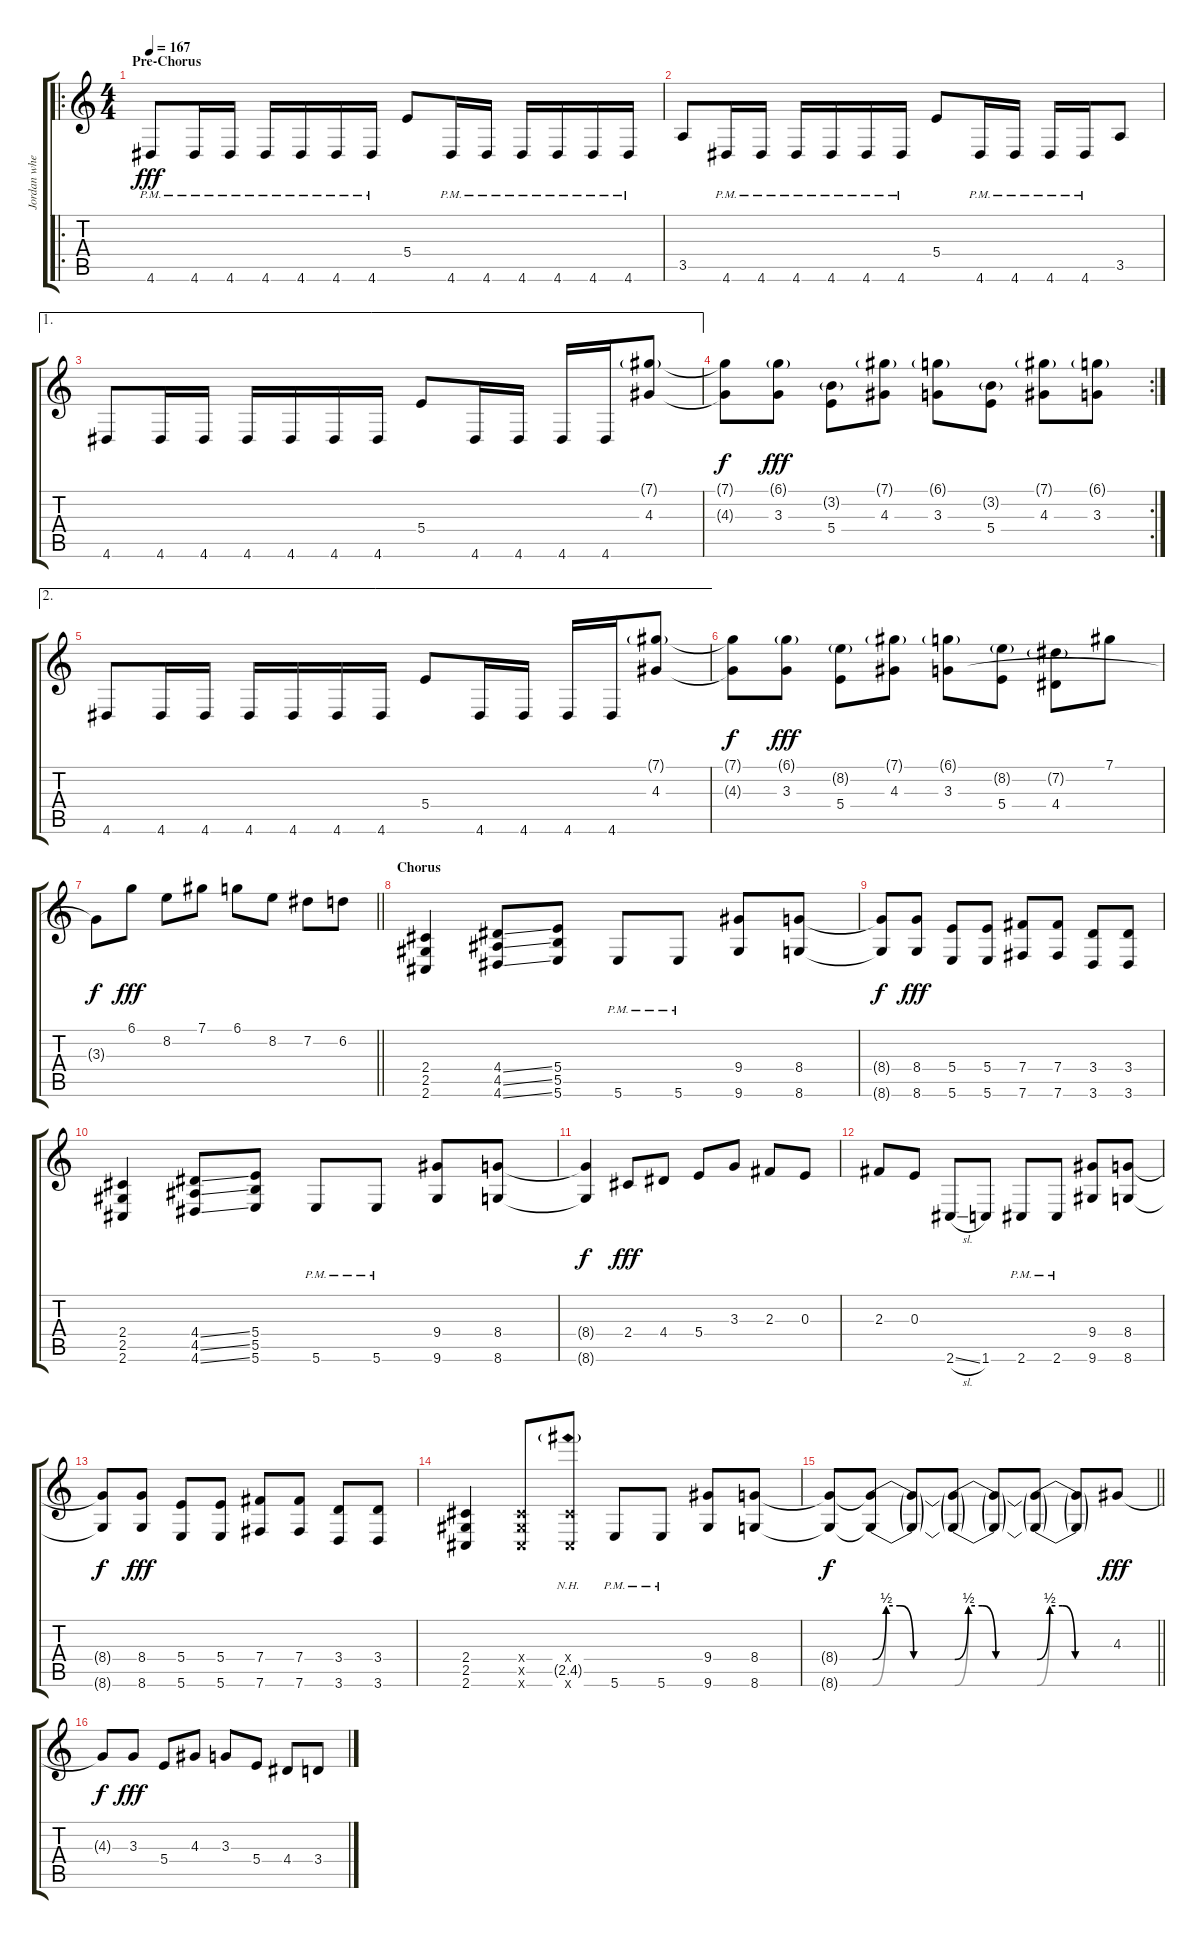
\track ("Jordan whelan" "Jordan whe") {instrument distortionguitar}
\staff {score tabs}
\tuning (Db4 Ab3 E3 B2 Gb2 B1) {hide}
\ro
\ts (4 4)
\section ("" "Pre-Chorus")
\tempo 167
\clef g2
\ks c
4.6{pm}.8{dy fff} 4.6{pm}.16 4.6{pm}.16 4.6{pm}.16 4.6{pm}.16 4.6{pm}.16 4.6{pm}.16 5.4.8 4.6{pm}.16 4.6{pm}.16 4.6{pm}.16 4.6{pm}.16 4.6{pm}.16 4.6{pm}.16 |
3.5.8 4.6{pm}.16 4.6{pm}.16 4.6{pm}.16 4.6{pm}.16 4.6{pm}.16 4.6{pm}.16 5.4.8 4.6{pm}.16 4.6{pm}.16 4.6{pm}.16 4.6{pm}.16 3.5.8 |
\ae 1
4.6.8 4.6.16 4.6.16 4.6.16 4.6.16 4.6.16 4.6.16 5.4.8 4.6.16 4.6.16 4.6.16 4.6.16 (7.1{g} 4.3).8 |
\rc 2
(7.1{t} 4.3{t}).8{dy f} (6.1{g} 3.3).8{dy fff} (3.2{g} 5.4).8 (7.1{g} 4.3).8 (6.1{g} 3.3).8 (3.2{g} 5.4).8 (7.1{g} 4.3).8 (6.1{g} 3.3).8 |
\ae 2
4.6.8 4.6.16 4.6.16 4.6.16 4.6.16 4.6.16 4.6.16 5.4.8 4.6.16 4.6.16 4.6.16 4.6.16 (7.1{g} 4.3).8 |
(7.1{t} 4.3{t}).8{dy f} (6.1{g} 3.3).8{dy fff} (8.2{g} 5.4).8 (7.1{g} 4.3).8 (6.1{g} 3.3).8 (8.2{g} 5.4).8 (7.2{g} 4.4).8 7.1.8 |
\barLineRight lightlight
3.3{t}.8{dy f} 6.1.8{dy fff} 8.2.8 7.1.8 6.1.8 8.2.8 7.2.8 6.2.8 |
\section ("" "Chorus")
(2.4 2.5 2.6).4 (4.4{ss} 4.5{ss} 4.6{ss}).8 (5.4 5.5 5.6).8 5.6{pm}.8 5.6{pm}.8 (9.4 9.6).8 (8.4 8.6).8 |
(8.4{t} 8.6{t}).8{dy f} (8.4 8.6).8{dy fff} (5.4 5.6).8 (5.4 5.6).8 (7.4 7.6).8 (7.4 7.6).8 (3.4 3.6).8 (3.4 3.6).8 |
(2.4 2.5 2.6).4 (4.4{ss} 4.5{ss} 4.6{ss}).8 (5.4 5.5 5.6).8 5.6{pm}.8 5.6{pm}.8 (9.4 9.6).8 (8.4 8.6).8 |
(8.4{t} 8.6{t}).4{dy f} 2.4.8{dy fff} 4.4.8 5.4.8 3.3.8 2.3.8 0.3.8 |
2.3.8 0.3.8 2.6{sl}.8 1.6.8 2.6{pm}.8 2.6{pm}.8 (9.4 9.6).8 (8.4 8.6).8 |
(8.4{t} 8.6{t}).8{dy f} (8.4 8.6).8{dy fff} (5.4 5.6).8 (5.4 5.6).8 (7.4 7.6).8 (7.4 7.6).8 (3.4 3.6).8 (3.4 3.6).8 |
(2.4 2.5 2.6).4 (2.4{x} 2.5{x} 2.6{x}).8 (2.4{x} 2.5{nh g} 2.6{x}).8 5.6{pm}.8 5.6{pm}.8 (9.4 9.6).8 (8.4 8.6).8 |
\barLineRight lightlight
(8.4{t} 8.6{t}).8{dy f} (8.4{be (custom 0 0 10 2 20 2 30 0 60 0) t} 8.6{be (custom 0 0 10 2 20 2 30 0 60 0) t}).8 (8.4{t} 8.6{t}).8 (8.4{be (custom 0 0 10 2 20 2 30 0 60 0) t} 8.6{be (custom 0 0 10 2 20 2 30 0 60 0) t}).8 (8.4{t} 8.6{t}).8 (8.4{be (custom 0 0 10 2 20 2 30 0 60 0) t} 8.6{be (custom 0 0 10 2 20 2 30 0 60 0) t}).8 (8.4{t} 8.6{t}).8 4.3.8{dy fff} |
4.3{t}.8{dy f} 3.3.8{dy fff} 5.4.8 4.3.8 3.3.8 5.4.8 4.4.8 3.4.8
